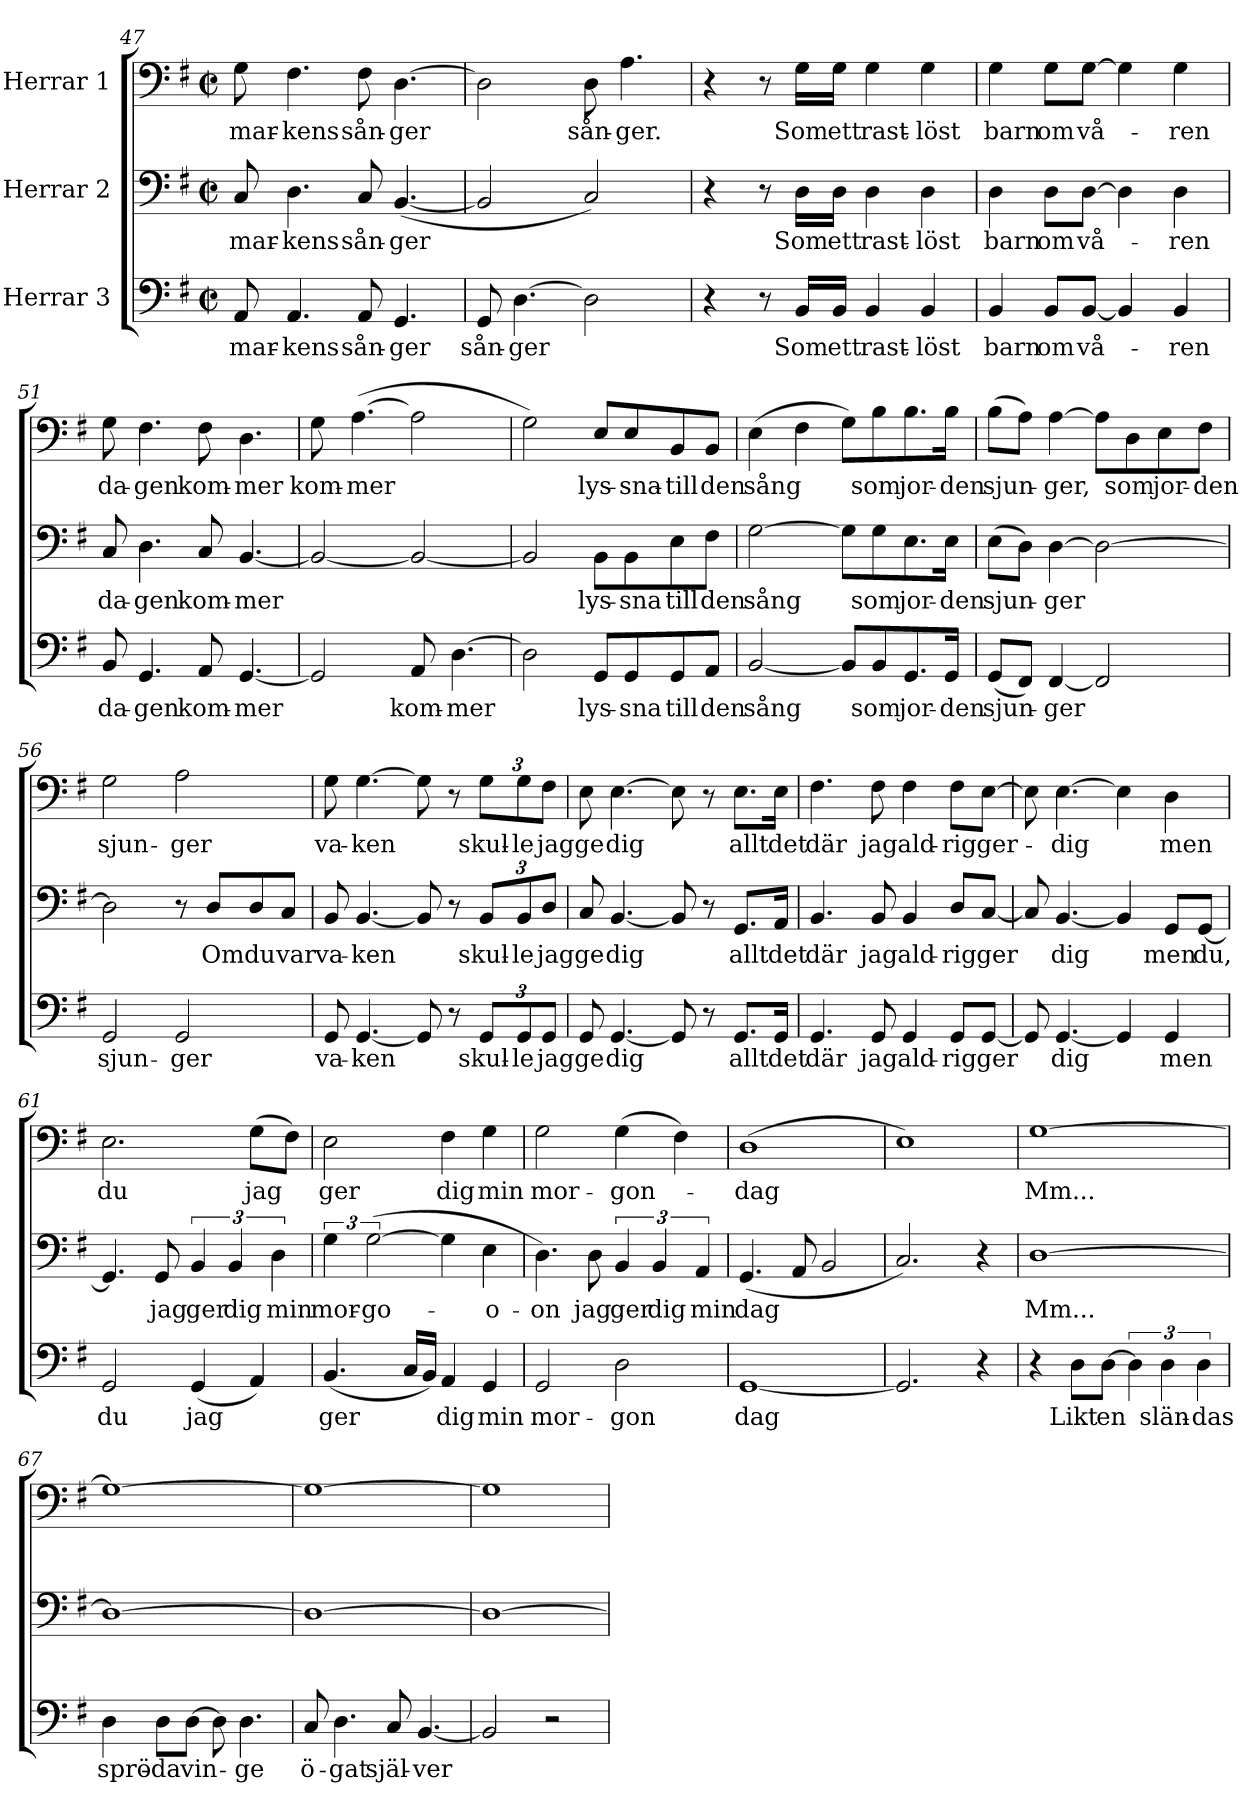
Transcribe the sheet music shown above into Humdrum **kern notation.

**kern	**text	**kern	**text	**kern	**text
*part3	*part3	*part2	*part2	*part1	*part1
*staff3	*staff3	*staff2	*staff2	*staff1	*staff1
*I"Herrar 3	*	*I"Herrar 2	*	*I"Herrar 1	*
*clefF4	*	*clefF4	*	*clefF4	*
*k[f#]	*	*k[f#]	*	*k[f#]	*
*M2/2	*	*M2/2	*	*M2/2	*
*met(c|)	*	*met(c|)	*	*met(c|)	*
=47	=47	=47	=47	=47	=47
!	!LO:LY:b	!	!LO:LY:b	!	!LO:LY:b
8AA/	mar-	8C/	mar-	8G\	mar-
!	!LO:LY:b	!	!LO:LY:b	!	!LO:LY:b
4.AA/	-kens	4.D\	-kens	4.F#\	-kens
!	!LO:LY:b	!	!LO:LY:b	!	!LO:LY:b
8AA/	sån-	8C/	sån-	8F#\	sån-
!	!LO:LY:b	!	!LO:LY:b	!	!LO:LY:b
4.GG/	-ger	([4.BB/	-ger	[4.D\	-ger
!!LO:LB:g=z
=48	=48	=48	=48	=48	=48
!	!LO:LY:b	!	!	!	!
8GG/	sån-	2BB/]	.	2D\]	.
!	!LO:LY:b	!	!	!	!
[4.D\	-ger	.	.	.	.
!	!	!	!	!	!LO:LY:b
2D\]	.	2C/)	.	8D\	sån-
!	!	!	!	!	!LO:LY:b
.	.	.	.	4.A\	-ger.
=49	=49	=49	=49	=49	=49
4r	.	4r	.	4r	.
8r	.	8r	.	8r	.
!	!LO:LY:b	!	!LO:LY:b	!	!LO:LY:b
16BB/LL	Som	16D\LL	Som	16G\LL	Som
!	!LO:LY:b	!	!LO:LY:b	!	!LO:LY:b
16BB/JJ	ett	16D\JJ	ett	16G\JJ	ett
!	!LO:LY:b	!	!LO:LY:b	!	!LO:LY:b
4BB/	rast-	4D\	rast-	4G\	rast-
!	!LO:LY:b	!	!LO:LY:b	!	!LO:LY:b
4BB/	-löst	4D\	-löst	4G\	-löst
=50	=50	=50	=50	=50	=50
!	!LO:LY:b	!	!LO:LY:b	!	!LO:LY:b
4BB/	barn	4D\	barn	4G\	barn
!	!LO:LY:b	!	!LO:LY:b	!	!LO:LY:b
8BB/L	om	8D\L	om	8G\L	om
!	!LO:LY:b	!	!LO:LY:b	!	!LO:LY:b
[8BB/J	vå-	[8D\J	vå-	[8G\J	vå-
4BB/]	.	4D\]	.	4G\]	.
!	!LO:LY:b	!	!LO:LY:b	!	!LO:LY:b
4BB/	-ren	4D\	-ren	4G\	-ren
=51	=51	=51	=51	=51	=51
!	!LO:LY:b	!	!LO:LY:b	!	!LO:LY:b
8BB/	da-	8C/	da-	8G\	da-
!	!LO:LY:b	!	!LO:LY:b	!	!LO:LY:b
4.GG/	-gen	4.D\	-gen	4.F#\	-gen
!	!LO:LY:b	!	!LO:LY:b	!	!LO:LY:b
8AA/	kom-	8C/	kom-	8F#\	kom-
!	!LO:LY:b	!	!LO:LY:b	!	!LO:LY:b
[4.GG/	-mer	[4.BB/	-mer	4.D\	-mer
!!LO:PB:g=z
=52	=52	=52	=52	=52	=52
!	!	!	!	!	!LO:LY:b
2GG/]	.	2BB/_	.	8G\	kom-
!	!	!	!	!	!LO:LY:b
.	.	.	.	([4.A\	-mer
!	!LO:LY:b	!	!	!	!
8AA/	kom-	2BB/_	.	2A\]	.
!	!LO:LY:b	!	!	!	!
[4.D\	-mer	.	.	.	.
=53	=53	=53	=53	=53	=53
2D\]	.	2BB/]	.	2G\)	.
!	!LO:LY:b	!	!LO:LY:b	!	!LO:LY:b
8GG/L	lys-	8BB\L	lys-	8E/L	lys-
!	!LO:LY:b	!	!LO:LY:b	!	!LO:LY:b
8GG/	-sna	8BB\	-sna	8E/	-sna-
!	!LO:LY:b	!	!LO:LY:b	!	!LO:LY:b
8GG/	till	8E\	till	8BB/	-till
!	!LO:LY:b	!	!LO:LY:b	!	!LO:LY:b
8AA/J	den	8F#\J	den	8BB/J	den
=54	=54	=54	=54	=54	=54
!	!LO:LY:b	!	!LO:LY:b	!	!LO:LY:b
[2BB/	sång	[2G\	sång	(4E\	sång
.	.	.	.	4F#\	.
8BB/L]	.	8G\L]	.	8G\L)	.
!	!LO:LY:b	!	!LO:LY:b	!	!LO:LY:b
8BB/	som	8G\	som	8B\	som
!	!LO:LY:b	!	!LO:LY:b	!	!LO:LY:b
8.GG/	jor-	8.E\	jor-	8.B\	jor-
!	!LO:LY:b	!	!LO:LY:b	!	!LO:LY:b
16GG/Jk	-den	16E\Jk	-den	16B\Jk	-den
=55	=55	=55	=55	=55	=55
!	!LO:LY:b	!	!LO:LY:b	!	!LO:LY:b
(8GG/L	sjun-	(8E\L	sjun-	(8B\L	sjun-
8FF#/J)	.	8D\J)	.	8A\J)	.
!	!LO:LY:b	!	!LO:LY:b	!	!LO:LY:b
[4FF#/	-ger	[4D\	-ger	[4A\	-ger,
2FF#/]	.	2D\_	.	8A\L]	.
!	!	!	!	!	!LO:LY:b
.	.	.	.	8D\	som
!	!	!	!	!	!LO:LY:b
.	.	.	.	8E\	jor-
!	!	!	!	!	!LO:LY:b
.	.	.	.	8F#\J	-den
!!LO:LB:g=z
=56	=56	=56	=56	=56	=56
!	!LO:LY:b	!	!	!	!LO:LY:b
2GG/	sjun-	2D\]	.	2G\	sjun-
!	!LO:LY:b	!	!	!	!LO:LY:b
2GG/	-ger	8r	.	2A\	-ger
!	!	!	!LO:LY:b	!	!
.	.	8D/L	Om	.	.
!	!	!	!LO:LY:b	!	!
.	.	8D/	du	.	.
!	!	!	!LO:LY:b	!	!
.	.	8C/J	var	.	.
=57	=57	=57	=57	=57	=57
!	!LO:LY:b	!	!LO:LY:b	!	!LO:LY:b
8GG/	va-	8BB/	va-	8G\	va-
!	!LO:LY:b	!	!LO:LY:b	!	!LO:LY:b
[4.GG/	-ken	[4.BB/	-ken	[4.G\	-ken
8GG/]	.	8BB/]	.	8G\]	.
8r	.	8r	.	8r	.
*Xbrackettup	*	*	*	*	*
!	!LO:LY:b	!	!	!	!
*	*	*Xbrackettup	*	*	*
!	!	!	!LO:LY:b	!	!
*	*	*	*	*Xbrackettup	*
!	!	!	!	!	!LO:LY:b
12GG/L	skul-	12BB/L	skul-	12G\L	skul-
!	!LO:LY:b	!	!LO:LY:b	!	!LO:LY:b
12GG/	-le	12BB/	-le	12G\	-le
!	!LO:LY:b	!	!LO:LY:b	!	!LO:LY:b
12GG/J	jag	12D/J	jag	12F#\J	jag
=58	=58	=58	=58	=58	=58
!	!LO:LY:b	!	!LO:LY:b	!	!LO:LY:b
8GG/	ge	8C/	ge	8E\	ge
!	!LO:LY:b	!	!LO:LY:b	!	!LO:LY:b
[4.GG/	dig	[4.BB/	dig	[4.E\	dig
8GG/]	.	8BB/]	.	8E\]	.
8r	.	8r	.	8r	.
!	!LO:LY:b	!	!LO:LY:b	!	!LO:LY:b
8.GG/L	allt	8.GG/L	allt	8.E\L	allt
!	!LO:LY:b	!	!LO:LY:b	!	!LO:LY:b
16GG/Jk	det	16AA/Jk	det	16E\Jk	det
=59	=59	=59	=59	=59	=59
!	!LO:LY:b	!	!LO:LY:b	!	!LO:LY:b
4.GG/	där	4.BB/	där	4.F#\	där
!	!LO:LY:b	!	!LO:LY:b	!	!LO:LY:b
8GG/	jag	8BB/	jag	8F#\	jag
!	!LO:LY:b	!	!LO:LY:b	!	!LO:LY:b
4GG/	ald-	4BB/	ald-	4F#\	ald-
!	!LO:LY:b	!	!LO:LY:b	!	!LO:LY:b
8GG/L	-rig	8D/L	-rig	8F#\L	-rig
!	!LO:LY:b	!	!LO:LY:b	!	!LO:LY:b
[8GG/J	ger	[8C/J	ger	[8E\J	ger-
!!LO:LB:g=z
=60	=60	=60	=60	=60	=60
8GG/]	.	8C/]	.	8E\]	.
!	!LO:LY:b	!	!LO:LY:b	!	!LO:LY:b
[4.GG/	dig	[4.BB/	dig	[4.E\	-dig
4GG/]	.	4BB/]	.	4E\]	.
!	!LO:LY:b	!	!LO:LY:b	!	!LO:LY:b
4GG/	men	8GG/L	men	4D\	men
!	!	!	!LO:LY:b	!	!
.	.	[8GG/J	du,	.	.
=61	=61	=61	=61	=61	=61
!	!LO:LY:b	!	!	!	!LO:LY:b
2GG/	du	4.GG/]	.	2.E\	du
!	!	!	!LO:LY:b	!	!
.	.	8GG/	jag	.	.
!	!LO:LY:b	!	!	!	!
*	*	*brackettup	*	*	*
!	!	!	!LO:LY:b	!	!
(4GG/	jag	6BB/	ger	.	.
!	!	!	!LO:LY:b	!	!
.	.	6BB/	dig	.	.
!	!	!	!	!	!LO:LY:b
4AA/)	.	.	.	(8G\L	jag
!	!	!	!LO:LY:b	!	!
.	.	6D\	min	.	.
.	.	.	.	8F#\J)	.
=62	=62	=62	=62	=62	=62
!	!LO:LY:b	!	!LO:LY:b	!	!LO:LY:b
(4.BB/	ger	6G\	mor-	2E\	ger
!	!	!	!LO:LY:b	!	!
.	.	([3G\	-go-	.	.
16C/LL	.	.	.	.	.
16BB/JJ)	.	.	.	.	.
!	!LO:LY:b	!	!	!	!LO:LY:b
4AA/	dig	4G\]	.	4F#\	dig
!	!LO:LY:b	!	!LO:LY:b	!	!LO:LY:b
4GG/	min	4E\	-o-	4G\	min
=63	=63	=63	=63	=63	=63
!	!LO:LY:b	!	!LO:LY:b	!	!LO:LY:b
2GG/	mor-	4.D\)	-on	2G\	mor-
!	!	!	!LO:LY:b	!	!
.	.	8D\	jag	.	.
!	!LO:LY:b	!	!LO:LY:b	!	!LO:LY:b
2D\	-gon	6BB/	ger	(4G\	-gon-
!	!	!	!LO:LY:b	!	!
.	.	6BB/	dig	.	.
.	.	.	.	4F#\)	.
!	!	!	!LO:LY:b	!	!
.	.	6AA/	min	.	.
!!LO:LB:g=z
=64	=64	=64	=64	=64	=64
!	!LO:LY:b	!	!LO:LY:b	!	!LO:LY:b
[1GG	dag	(4.GG/	dag	(1D	-dag
.	.	8AA/	.	.	.
.	.	2BB/	.	.	.
=65	=65	=65	=65	=65	=65
2.GG/]	.	2.C/)	.	1E)	.
4r	.	4r	.	.	.
=66	=66	=66	=66	=66	=66
!	!	!	!LO:LY:b	!	!LO:LY:b
4r	.	[1D	Mm...	[1G	Mm...
!	!LO:LY:b	!	!	!	!
8D\L	Likt	.	.	.	.
!	!LO:LY:b	!	!	!	!
[8D\J	en	.	.	.	.
*brackettup	*	*	*	*	*
6D\]	.	.	.	.	.
!	!LO:LY:b	!	!	!	!
6D\	slän-	.	.	.	.
!	!LO:LY:b	!	!	!	!
6D\	-das	.	.	.	.
=67	=67	=67	=67	=67	=67
!	!LO:LY:b	!	!	!	!
4D\	sprö-	1D_	.	1G_	.
!	!LO:LY:b	!	!	!	!
8D\L	-da	.	.	.	.
!	!LO:LY:b	!	!	!	!
[8D\J	vin-	.	.	.	.
8D\]	.	.	.	.	.
!	!LO:LY:b	!	!	!	!
4.D\	-ge	.	.	.	.
=68	=68	=68	=68	=68	=68
!	!LO:LY:b	!	!	!	!
8C/	ö-	1D_	.	1G_	.
!	!LO:LY:b	!	!	!	!
4.D\	-gat	.	.	.	.
!	!LO:LY:b	!	!	!	!
8C/	själ-	.	.	.	.
!	!LO:LY:b	!	!	!	!
[4.BB/	-ver	.	.	.	.
=69	=69	=69	=69	=69	=69
2BB/]	.	1D_	.	1G]	.
2r	.	.	.	.	.
=	=	=	=	=	=
*-	*-	*-	*-	*-	*-
